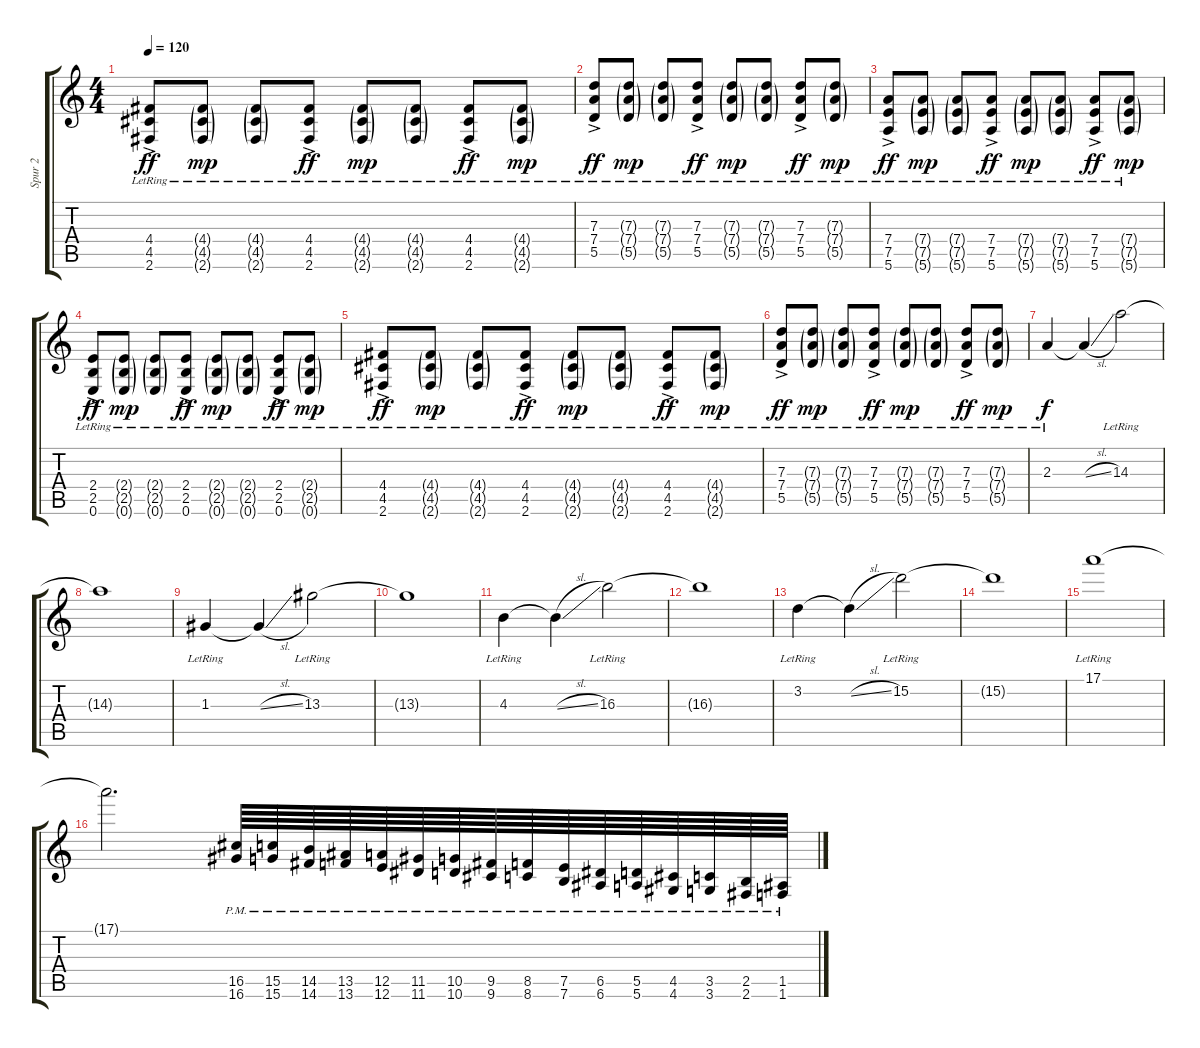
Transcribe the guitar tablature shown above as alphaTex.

\track ("Spur 2" "Spur 2") {instrument distortionguitar}
\staff {score tabs}
\tuning (E4 B3 G3 D3 A2 E2) {hide}
\ts (4 4)
\tempo 120
\clef g2
\ks c
(4.4{ac} 4.5{ac lr} 2.6{ac lr}).8{dy ff} (4.4{g lr} 4.5{g} 2.6{g}).8{dy mp} (4.4{g lr} 4.5{g} 2.6{g}).8 (4.4{ac} 4.5{ac lr} 2.6{ac lr}).8{dy ff} (4.4{g lr} 4.5{g} 2.6{g}).8{dy mp} (4.4{g lr} 4.5{g} 2.6{g}).8 (4.4{ac} 4.5{ac lr} 2.6{ac lr}).8{dy ff} (4.4{g lr} 4.5{g} 2.6{g}).8{dy mp} |
(7.3{ac lr} 7.4 5.5{ac lr}).8{dy ff} (7.3{g} 7.4{g lr} 5.5{g}).8{dy mp} (7.3{g} 7.4{g lr} 5.5{g}).8 (7.3{ac lr} 7.4 5.5{ac lr}).8{dy ff} (7.3{g} 7.4{g lr} 5.5{g}).8{dy mp} (7.3{g} 7.4{g lr} 5.5{g}).8 (7.3{ac lr} 7.4{ac} 5.5{ac lr}).8{dy ff} (7.3{g} 7.4{g lr} 5.5{g}).8{dy mp} |
(7.4{lr} 7.5{ac} 5.6{ac}).8{dy ff} (7.4{g lr} 7.5{g} 5.6{g}).8{dy mp} (7.4{g lr} 7.5{g} 5.6{g}).8 (7.4{lr} 7.5{ac} 5.6{ac}).8{dy ff} (7.4{g lr} 7.5{g} 5.6{g}).8{dy mp} (7.4{g lr} 7.5{g} 5.6{g}).8 (7.4{ac lr} 7.5{ac} 5.6{ac}).8{dy ff} (7.4{g lr} 7.5{g} 5.6{g}).8{dy mp} |
(2.4{ac lr} 2.5{ac} 0.6{ac}).8{dy ff} (2.4{g lr} 2.5{g} 0.6{g}).8{dy mp} (2.4{g lr} 2.5{g} 0.6{g}).8 (2.4{ac lr} 2.5{ac} 0.6{ac}).8{dy ff} (2.4{g lr} 2.5{g} 0.6{g}).8{dy mp} (2.4{g lr} 2.5{g} 0.6{g}).8 (2.4{ac lr} 2.5{ac} 0.6{ac}).8{dy ff} (2.4{g lr} 2.5{g} 0.6{g}).8{dy mp} |
(4.4{ac lr} 4.5{ac} 2.6{ac}).8{dy ff} (4.4{g lr} 4.5{g} 2.6{g}).8{dy mp} (4.4{g lr} 4.5{g} 2.6{g}).8 (4.4{ac lr} 4.5{ac} 2.6{ac}).8{dy ff} (4.4{g lr} 4.5{g} 2.6{g}).8{dy mp} (4.4{g lr} 4.5{g} 2.6{g}).8 (4.4{ac lr} 4.5{ac} 2.6{ac}).8{dy ff} (4.4{g lr} 4.5{g} 2.6{g}).8{dy mp} |
(7.3{ac} 7.4{lr} 5.5{ac}).8{dy ff} (7.3{g} 7.4{g lr} 5.5{g}).8{dy mp} (7.3{g} 7.4{g lr} 5.5{g}).8 (7.3{ac} 7.4{lr} 5.5{ac}).8{dy ff} (7.3{g} 7.4{g lr} 5.5{g}).8{dy mp} (7.3{g} 7.4{g lr} 5.5{g}).8 (7.3{ac} 7.4{ac lr} 5.5{ac}).8{dy ff} (7.3{g} 7.4{g lr} 5.5{g}).8{dy mp} |
2.3{lr}.4{dy f instrument distortionguitar} 2.3{sl t}.4 14.3{lr}.2 |
14.3{t}.1 |
1.3{lr}.4 1.3{sl t}.4 13.3{lr}.2 |
13.3{t}.1 |
4.3{lr}.4 4.3{sl t}.4 16.3{lr}.2 |
16.3{t}.1 |
3.2{lr}.4 3.2{sl t}.4 15.2{lr}.2 |
15.2{t}.1 |
17.1{lr}.1 |
17.1{t}.2{d} (16.5{pm} 16.6{pm}).64 (15.5{pm} 15.6{pm}).64 (14.5{pm} 14.6{pm}).64 (13.5{pm} 13.6{pm}).64 (12.5{pm} 12.6{pm}).64 (11.5{pm} 11.6{pm}).64 (10.5{pm} 10.6{pm}).64 (9.5{pm} 9.6{pm}).64 (8.5{pm} 8.6{pm}).64 (7.5{pm} 7.6{pm}).64 (6.5{pm} 6.6{pm}).64 (5.5{pm} 5.6{pm}).64 (4.5{pm} 4.6{pm}).64 (3.5{pm} 3.6{pm}).64 (2.5{pm} 2.6{pm}).64 (1.5{pm} 1.6{pm}).64
